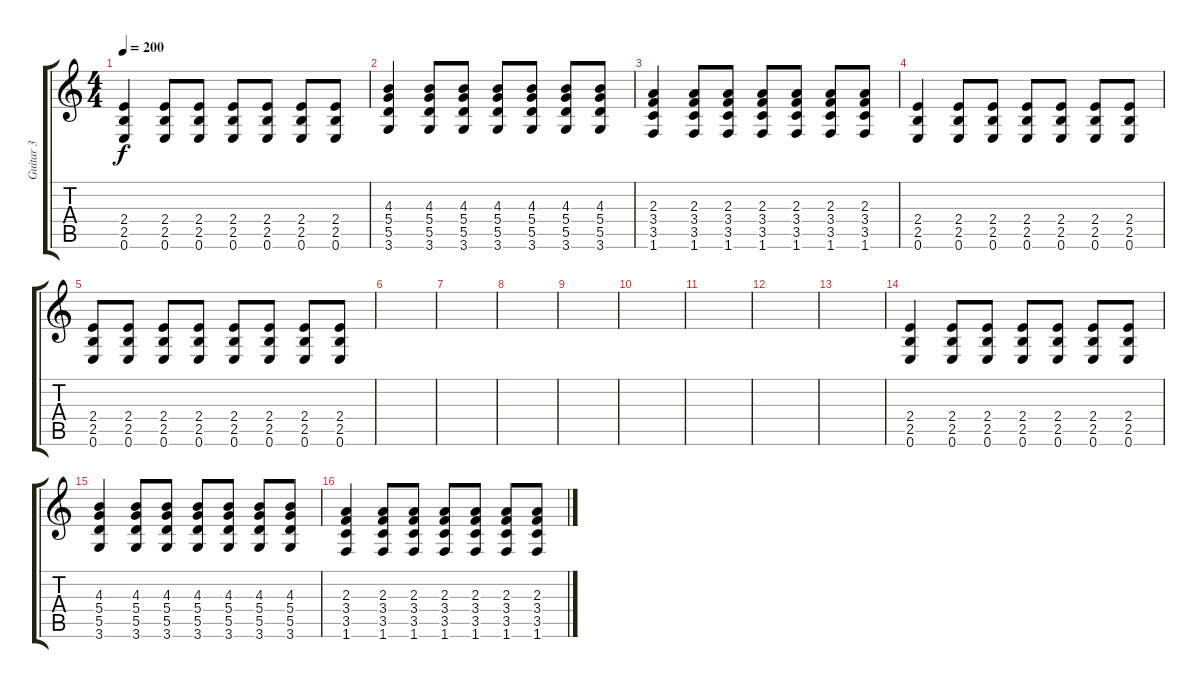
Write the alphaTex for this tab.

\track ("Guitar 3" "Guitar 3") {instrument acousticguitarsteel}
\staff {score tabs}
\tuning (E4 B3 G3 D3 A2 E2) {hide}
\ts (4 4)
\tempo 200
\clef g2
\ks c
(2.4 2.5 0.6).4{dy f} (2.4 2.5 0.6).8 (2.4 2.5 0.6).8 (2.4 2.5 0.6).8 (2.4 2.5 0.6).8 (2.4 2.5 0.6).8 (2.4 2.5 0.6).8 |
(4.3 5.4 5.5 3.6).4 (4.3 5.4 5.5 3.6).8 (4.3 5.4 5.5 3.6).8 (4.3 5.4 5.5 3.6).8 (4.3 5.4 5.5 3.6).8 (4.3 5.4 5.5 3.6).8 (4.3 5.4 5.5 3.6).8 |
(2.3 3.4 3.5 1.6).4 (2.3 3.4 3.5 1.6).8 (2.3 3.4 3.5 1.6).8 (2.3 3.4 3.5 1.6).8 (2.3 3.4 3.5 1.6).8 (2.3 3.4 3.5 1.6).8 (2.3 3.4 3.5 1.6).8 |
(2.4 2.5 0.6).4 (2.4 2.5 0.6).8 (2.4 2.5 0.6).8 (2.4 2.5 0.6).8 (2.4 2.5 0.6).8 (2.4 2.5 0.6).8 (2.4 2.5 0.6).8 |
(2.4 2.5 0.6).8 (2.4 2.5 0.6).8 (2.4 2.5 0.6).8 (2.4 2.5 0.6).8 (2.4 2.5 0.6).8 (2.4 2.5 0.6).8 (2.4 2.5 0.6).8 (2.4 2.5 0.6).8 |
|
|
|
|
|
|
|
|
(2.4 2.5 0.6).4 (2.4 2.5 0.6).8 (2.4 2.5 0.6).8 (2.4 2.5 0.6).8 (2.4 2.5 0.6).8 (2.4 2.5 0.6).8 (2.4 2.5 0.6).8 |
(4.3 5.4 5.5 3.6).4 (4.3 5.4 5.5 3.6).8 (4.3 5.4 5.5 3.6).8 (4.3 5.4 5.5 3.6).8 (4.3 5.4 5.5 3.6).8 (4.3 5.4 5.5 3.6).8 (4.3 5.4 5.5 3.6).8 |
(2.3 3.4 3.5 1.6).4 (2.3 3.4 3.5 1.6).8 (2.3 3.4 3.5 1.6).8 (2.3 3.4 3.5 1.6).8 (2.3 3.4 3.5 1.6).8 (2.3 3.4 3.5 1.6).8 (2.3 3.4 3.5 1.6).8
